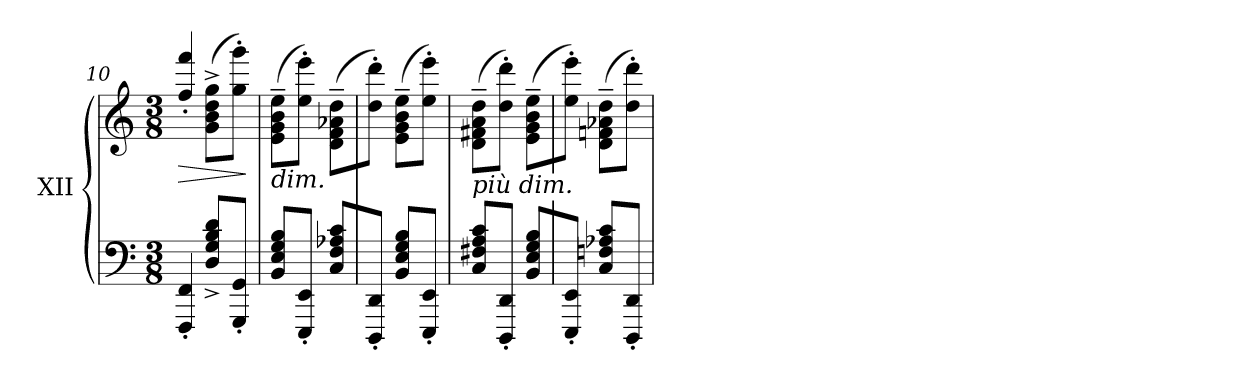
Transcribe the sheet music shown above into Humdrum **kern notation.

**kern	**kern	**dynam
*part1	*part1	*part1
*staff2	*staff1	*staff1/2
*I"XII	*	*
*clefF4	*clefG2	*
*k[]	*k[]	*
*M3/8	*M3/8	*
=10	=10	=10
!	!	!LO:HP:b
8FFF/'< 8FF/'<J	8ff/' 8fff/'J	>
8D/^ 8G/^ 8B/^ 8d/^L	(>8g\^ 8b\^ 8dd\^ 8gg\^L	.
8GGG/' 8GG/'J	8gg\' 8ggg\'J)	.
.	.	]
=11	=11	=11
!	!LO:TX:b:i:t=dim.	!
8BB/ 8E/ 8G/ 8B/L	(>8e\~ 8g\~ 8b\~ 8ee\~L	.
8EEE/'< 8EE/'<J	8ee\' 8eee\'J)	.
8C/ 8F/ 8A-X/ 8c/L	(>8d\~ 8f\~ 8a-X\~ 8dd\~L	.
=12	=12	=12
8DDD/'< 8DD/'<J	8dd\' 8ddd\'J)	.
8BB/ 8E/ 8G/ 8B/L	(>8e\~ 8g\~ 8b\~ 8ee\~L	.
8EEE/' 8EE/'J	8ee\' 8eee\'J)	.
=13	=13	=13
!	!LO:TX:b:i:t=più dim.	!
8C/ 8F#X/ 8A/ 8c/L	(>8d\~ 8f#X\~ 8a\~ 8dd\~L	.
8DDD/'< 8DD/'<J	8dd\' 8ddd\'J)	.
8BB/ 8E/ 8G/ 8B/L	(>8e\~ 8g\~ 8b\~ 8ee\~L	.
=14	=14	=14
8EEE/'< 8EE/'<J	8ee\' 8eee\'J)	.
8C/ 8Fn/ 8A-X/ 8c/L	(>8d\~ 8fn\~ 8a-X\~ 8dd\~L	.
8DDD/' 8DD/'J	8dd\' 8ddd\'J)	.
=	=	=
*-	*-	*-
